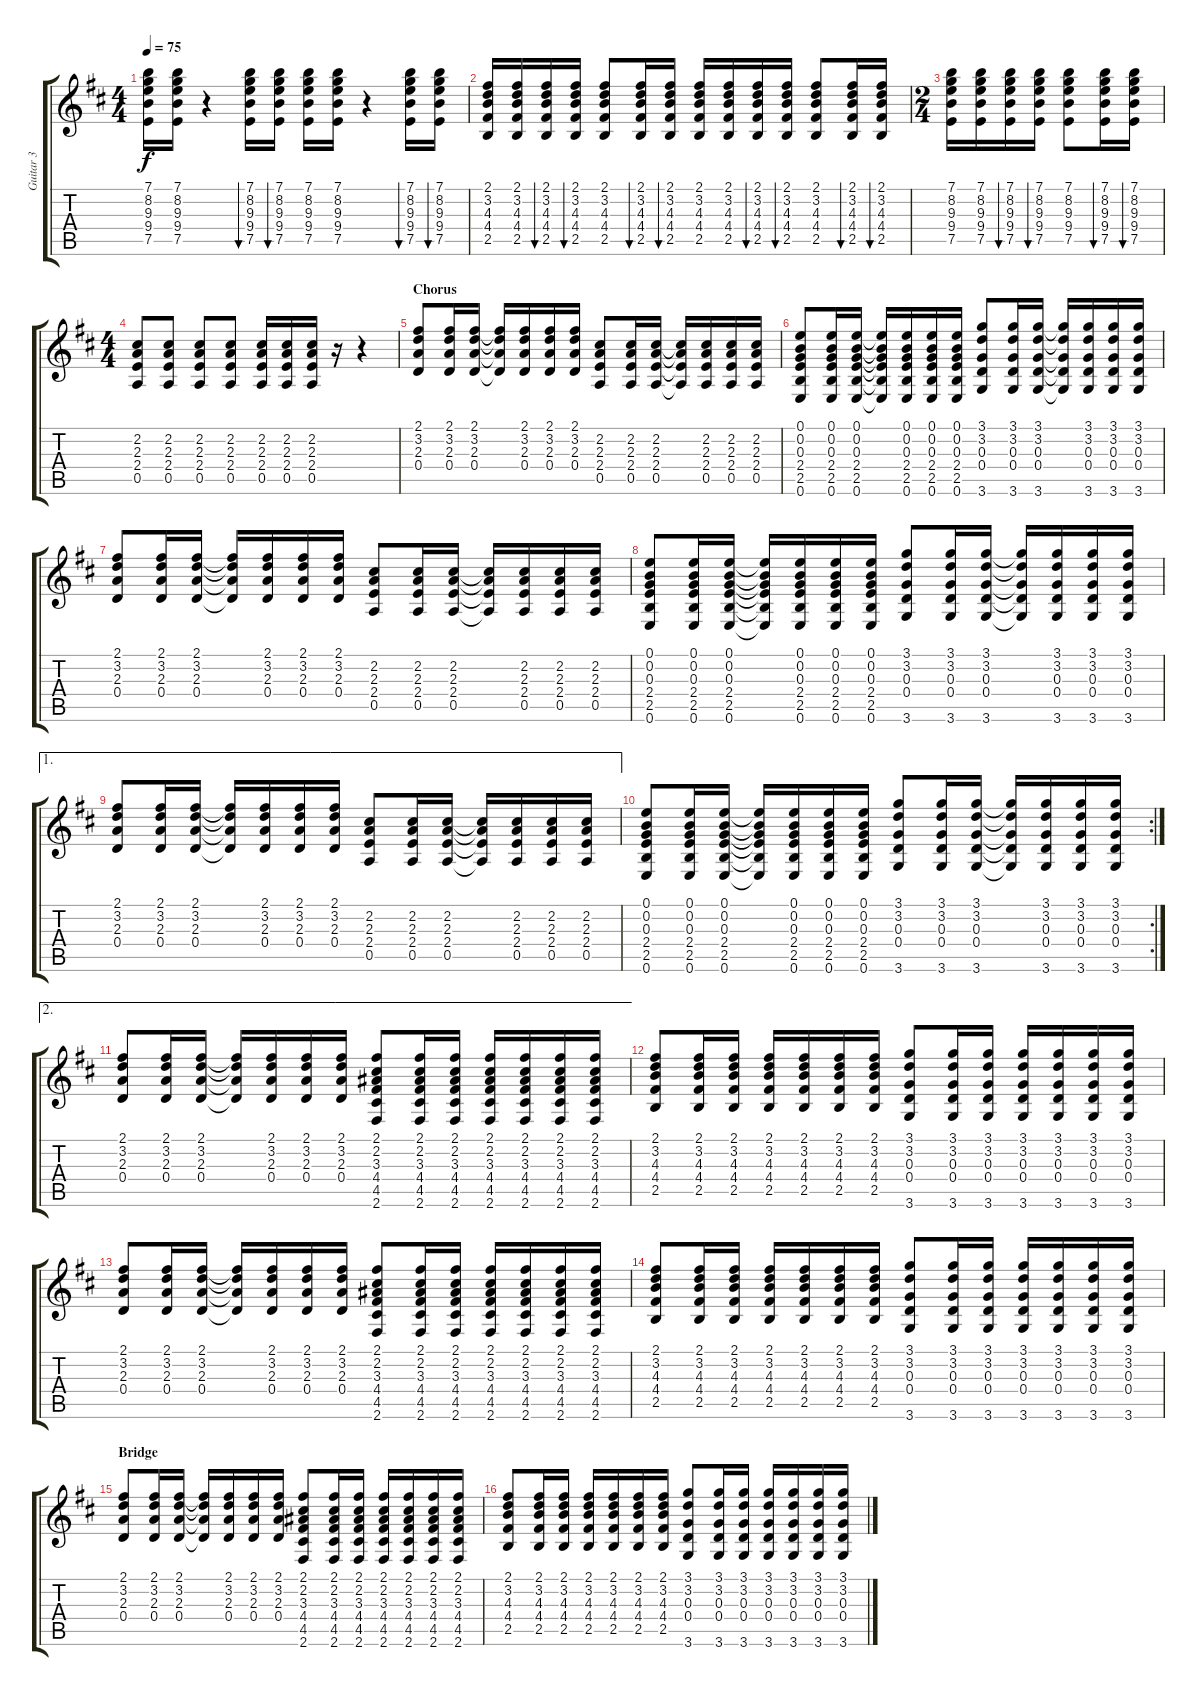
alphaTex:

\track ("Guitar 3" "Guitar 3") {instrument acousticguitarnylon}
\staff {score tabs}
\tuning (E4 B3 G3 D3 A2 E2) {hide}
\ts (4 4)
\tempo 75
\clef g2
\ks d
(7.1 8.2 9.3 9.4 7.5).16{dy f} (7.1 8.2 9.3 9.4 7.5).16 r.4 (7.1 8.2 9.3 9.4 7.5).16{bu 60} (7.1 8.2 9.3 9.4 7.5).16{bu 60} (7.1 8.2 9.3 9.4 7.5).16 (7.1 8.2 9.3 9.4 7.5).16 r.4 (7.1 8.2 9.3 9.4 7.5).16{bu 60} (7.1 8.2 9.3 9.4 7.5).16{bu 60} |
(2.1 3.2 4.3 4.4 2.5).16 (2.1 3.2 4.3 4.4 2.5).16 (2.1 3.2 4.3 4.4 2.5).16{bu 60} (2.1 3.2 4.3 4.4 2.5).16{bu 60} (2.1 3.2 4.3 4.4 2.5).8 (2.1 3.2 4.3 4.4 2.5).16{bu 60} (2.1 3.2 4.3 4.4 2.5).16{bu 60} (2.1 3.2 4.3 4.4 2.5).16 (2.1 3.2 4.3 4.4 2.5).16 (2.1 3.2 4.3 4.4 2.5).16{bu 60} (2.1 3.2 4.3 4.4 2.5).16{bu 60} (2.1 3.2 4.3 4.4 2.5).8 (2.1 3.2 4.3 4.4 2.5).16{bu 60} (2.1 3.2 4.3 4.4 2.5).16{bu 60} |
\ts (2 4)
(7.1 8.2 9.3 9.4 7.5).16 (7.1 8.2 9.3 9.4 7.5).16 (7.1 8.2 9.3 9.4 7.5).16{bu 60} (7.1 8.2 9.3 9.4 7.5).16{bu 60} (7.1 8.2 9.3 9.4 7.5).8 (7.1 8.2 9.3 9.4 7.5).16{bu 60} (7.1 8.2 9.3 9.4 7.5).16{bu 60} |
\ts (4 4)
(2.2 2.3 2.4 0.5).8 (2.2 2.3 2.4 0.5).8 (2.2 2.3 2.4 0.5).8 (2.2 2.3 2.4 0.5).8 (2.2 2.3 2.4 0.5).16 (2.2 2.3 2.4 0.5).16 (2.2 2.3 2.4 0.5).16 r.16 r.4 |
\section ("" "Chorus")
(2.1 3.2 2.3 0.4).8 (2.1 3.2 2.3 0.4).16 (2.1 3.2 2.3 0.4).16 (2.1{t} 3.2{t} 2.3{t} 0.4{t}).16 (2.1 3.2 2.3 0.4).16 (2.1 3.2 2.3 0.4).16 (2.1 3.2 2.3 0.4).16 (2.2 2.3 2.4 0.5).8 (2.2 2.3 2.4 0.5).16 (2.2 2.3 2.4 0.5).16 (2.2{t} 2.3{t} 2.4{t} 0.5{t}).16 (2.2 2.3 2.4 0.5).16 (2.2 2.3 2.4 0.5).16 (2.2 2.3 2.4 0.5).16 |
(0.1 0.2 0.3 2.4 2.5 0.6).8 (0.1 0.2 0.3 2.4 2.5 0.6).16 (0.1 0.2 0.3 2.4 2.5 0.6).16 (0.1{t} 0.2{t} 0.3{t} 2.4{t} 2.5{t} 0.6{t}).16 (0.1 0.2 0.3 2.4 2.5 0.6).16 (0.1 0.2 0.3 2.4 2.5 0.6).16 (0.1 0.2 0.3 2.4 2.5 0.6).16 (3.1 3.2 0.3 0.4 3.6).8 (3.1 3.2 0.3 0.4 3.6).16 (3.1 3.2 0.3 0.4 3.6).16 (3.1{t} 3.2{t} 0.3{t} 0.4{t} 3.6{t}).16 (3.1 3.2 0.3 0.4 3.6).16 (3.1 3.2 0.3 0.4 3.6).16 (3.1 3.2 0.3 0.4 3.6).16 |
(2.1 3.2 2.3 0.4).8 (2.1 3.2 2.3 0.4).16 (2.1 3.2 2.3 0.4).16 (2.1{t} 3.2{t} 2.3{t} 0.4{t}).16 (2.1 3.2 2.3 0.4).16 (2.1 3.2 2.3 0.4).16 (2.1 3.2 2.3 0.4).16 (2.2 2.3 2.4 0.5).8 (2.2 2.3 2.4 0.5).16 (2.2 2.3 2.4 0.5).16 (2.2{t} 2.3{t} 2.4{t} 0.5{t}).16 (2.2 2.3 2.4 0.5).16 (2.2 2.3 2.4 0.5).16 (2.2 2.3 2.4 0.5).16 |
(0.1 0.2 0.3 2.4 2.5 0.6).8 (0.1 0.2 0.3 2.4 2.5 0.6).16 (0.1 0.2 0.3 2.4 2.5 0.6).16 (0.1{t} 0.2{t} 0.3{t} 2.4{t} 2.5{t} 0.6{t}).16 (0.1 0.2 0.3 2.4 2.5 0.6).16 (0.1 0.2 0.3 2.4 2.5 0.6).16 (0.1 0.2 0.3 2.4 2.5 0.6).16 (3.1 3.2 0.3 0.4 3.6).8 (3.1 3.2 0.3 0.4 3.6).16 (3.1 3.2 0.3 0.4 3.6).16 (3.1{t} 3.2{t} 0.3{t} 0.4{t} 3.6{t}).16 (3.1 3.2 0.3 0.4 3.6).16 (3.1 3.2 0.3 0.4 3.6).16 (3.1 3.2 0.3 0.4 3.6).16 |
\ae 1
(2.1 3.2 2.3 0.4).8 (2.1 3.2 2.3 0.4).16 (2.1 3.2 2.3 0.4).16 (2.1{t} 3.2{t} 2.3{t} 0.4{t}).16 (2.1 3.2 2.3 0.4).16 (2.1 3.2 2.3 0.4).16 (2.1 3.2 2.3 0.4).16 (2.2 2.3 2.4 0.5).8 (2.2 2.3 2.4 0.5).16 (2.2 2.3 2.4 0.5).16 (2.2{t} 2.3{t} 2.4{t} 0.5{t}).16 (2.2 2.3 2.4 0.5).16 (2.2 2.3 2.4 0.5).16 (2.2 2.3 2.4 0.5).16 |
\rc 2
(0.1 0.2 0.3 2.4 2.5 0.6).8 (0.1 0.2 0.3 2.4 2.5 0.6).16 (0.1 0.2 0.3 2.4 2.5 0.6).16 (0.1{t} 0.2{t} 0.3{t} 2.4{t} 2.5{t} 0.6{t}).16 (0.1 0.2 0.3 2.4 2.5 0.6).16 (0.1 0.2 0.3 2.4 2.5 0.6).16 (0.1 0.2 0.3 2.4 2.5 0.6).16 (3.1 3.2 0.3 0.4 3.6).8 (3.1 3.2 0.3 0.4 3.6).16 (3.1 3.2 0.3 0.4 3.6).16 (3.1{t} 3.2{t} 0.3{t} 0.4{t} 3.6{t}).16 (3.1 3.2 0.3 0.4 3.6).16 (3.1 3.2 0.3 0.4 3.6).16 (3.1 3.2 0.3 0.4 3.6).16 |
\ae 2
(2.1 3.2 2.3 0.4).8 (2.1 3.2 2.3 0.4).16 (2.1 3.2 2.3 0.4).16 (2.1{t} 3.2{t} 2.3{t} 0.4{t}).16 (2.1 3.2 2.3 0.4).16 (2.1 3.2 2.3 0.4).16 (2.1 3.2 2.3 0.4).16 (2.1 2.2 3.3 4.4 4.5 2.6).8 (2.1 2.2 3.3 4.4 4.5 2.6).16 (2.1 2.2 3.3 4.4 4.5 2.6).16 (2.1 2.2 3.3 4.4 4.5 2.6).16 (2.1 2.2 3.3 4.4 4.5 2.6).16 (2.1 2.2 3.3 4.4 4.5 2.6).16 (2.1 2.2 3.3 4.4 4.5 2.6).16 |
(2.1 3.2 4.3 4.4 2.5).8 (2.1 3.2 4.3 4.4 2.5).16 (2.1 3.2 4.3 4.4 2.5).16 (2.1 3.2 4.3 4.4 2.5).16 (2.1 3.2 4.3 4.4 2.5).16 (2.1 3.2 4.3 4.4 2.5).16 (2.1 3.2 4.3 4.4 2.5).16 (3.1 3.2 0.3 0.4 3.6).8 (3.1 3.2 0.3 0.4 3.6).16 (3.1 3.2 0.3 0.4 3.6).16 (3.1 3.2 0.3 0.4 3.6).16 (3.1 3.2 0.3 0.4 3.6).16 (3.1 3.2 0.3 0.4 3.6).16 (3.1 3.2 0.3 0.4 3.6).16 |
(2.1 3.2 2.3 0.4).8 (2.1 3.2 2.3 0.4).16 (2.1 3.2 2.3 0.4).16 (2.1{t} 3.2{t} 2.3{t} 0.4{t}).16 (2.1 3.2 2.3 0.4).16 (2.1 3.2 2.3 0.4).16 (2.1 3.2 2.3 0.4).16 (2.1 2.2 3.3 4.4 4.5 2.6).8 (2.1 2.2 3.3 4.4 4.5 2.6).16 (2.1 2.2 3.3 4.4 4.5 2.6).16 (2.1 2.2 3.3 4.4 4.5 2.6).16 (2.1 2.2 3.3 4.4 4.5 2.6).16 (2.1 2.2 3.3 4.4 4.5 2.6).16 (2.1 2.2 3.3 4.4 4.5 2.6).16 |
(2.1 3.2 4.3 4.4 2.5).8 (2.1 3.2 4.3 4.4 2.5).16 (2.1 3.2 4.3 4.4 2.5).16 (2.1 3.2 4.3 4.4 2.5).16 (2.1 3.2 4.3 4.4 2.5).16 (2.1 3.2 4.3 4.4 2.5).16 (2.1 3.2 4.3 4.4 2.5).16 (3.1 3.2 0.3 0.4 3.6).8 (3.1 3.2 0.3 0.4 3.6).16 (3.1 3.2 0.3 0.4 3.6).16 (3.1 3.2 0.3 0.4 3.6).16 (3.1 3.2 0.3 0.4 3.6).16 (3.1 3.2 0.3 0.4 3.6).16 (3.1 3.2 0.3 0.4 3.6).16 |
\section ("" "Bridge")
(2.1 3.2 2.3 0.4).8 (2.1 3.2 2.3 0.4).16 (2.1 3.2 2.3 0.4).16 (2.1{t} 3.2{t} 2.3{t} 0.4{t}).16 (2.1 3.2 2.3 0.4).16 (2.1 3.2 2.3 0.4).16 (2.1 3.2 2.3 0.4).16 (2.1 2.2 3.3 4.4 4.5 2.6).8 (2.1 2.2 3.3 4.4 4.5 2.6).16 (2.1 2.2 3.3 4.4 4.5 2.6).16 (2.1 2.2 3.3 4.4 4.5 2.6).16 (2.1 2.2 3.3 4.4 4.5 2.6).16 (2.1 2.2 3.3 4.4 4.5 2.6).16 (2.1 2.2 3.3 4.4 4.5 2.6).16 |
(2.1 3.2 4.3 4.4 2.5).8 (2.1 3.2 4.3 4.4 2.5).16 (2.1 3.2 4.3 4.4 2.5).16 (2.1 3.2 4.3 4.4 2.5).16 (2.1 3.2 4.3 4.4 2.5).16 (2.1 3.2 4.3 4.4 2.5).16 (2.1 3.2 4.3 4.4 2.5).16 (3.1 3.2 0.3 0.4 3.6).8 (3.1 3.2 0.3 0.4 3.6).16 (3.1 3.2 0.3 0.4 3.6).16 (3.1 3.2 0.3 0.4 3.6).16 (3.1 3.2 0.3 0.4 3.6).16 (3.1 3.2 0.3 0.4 3.6).16 (3.1 3.2 0.3 0.4 3.6).16
